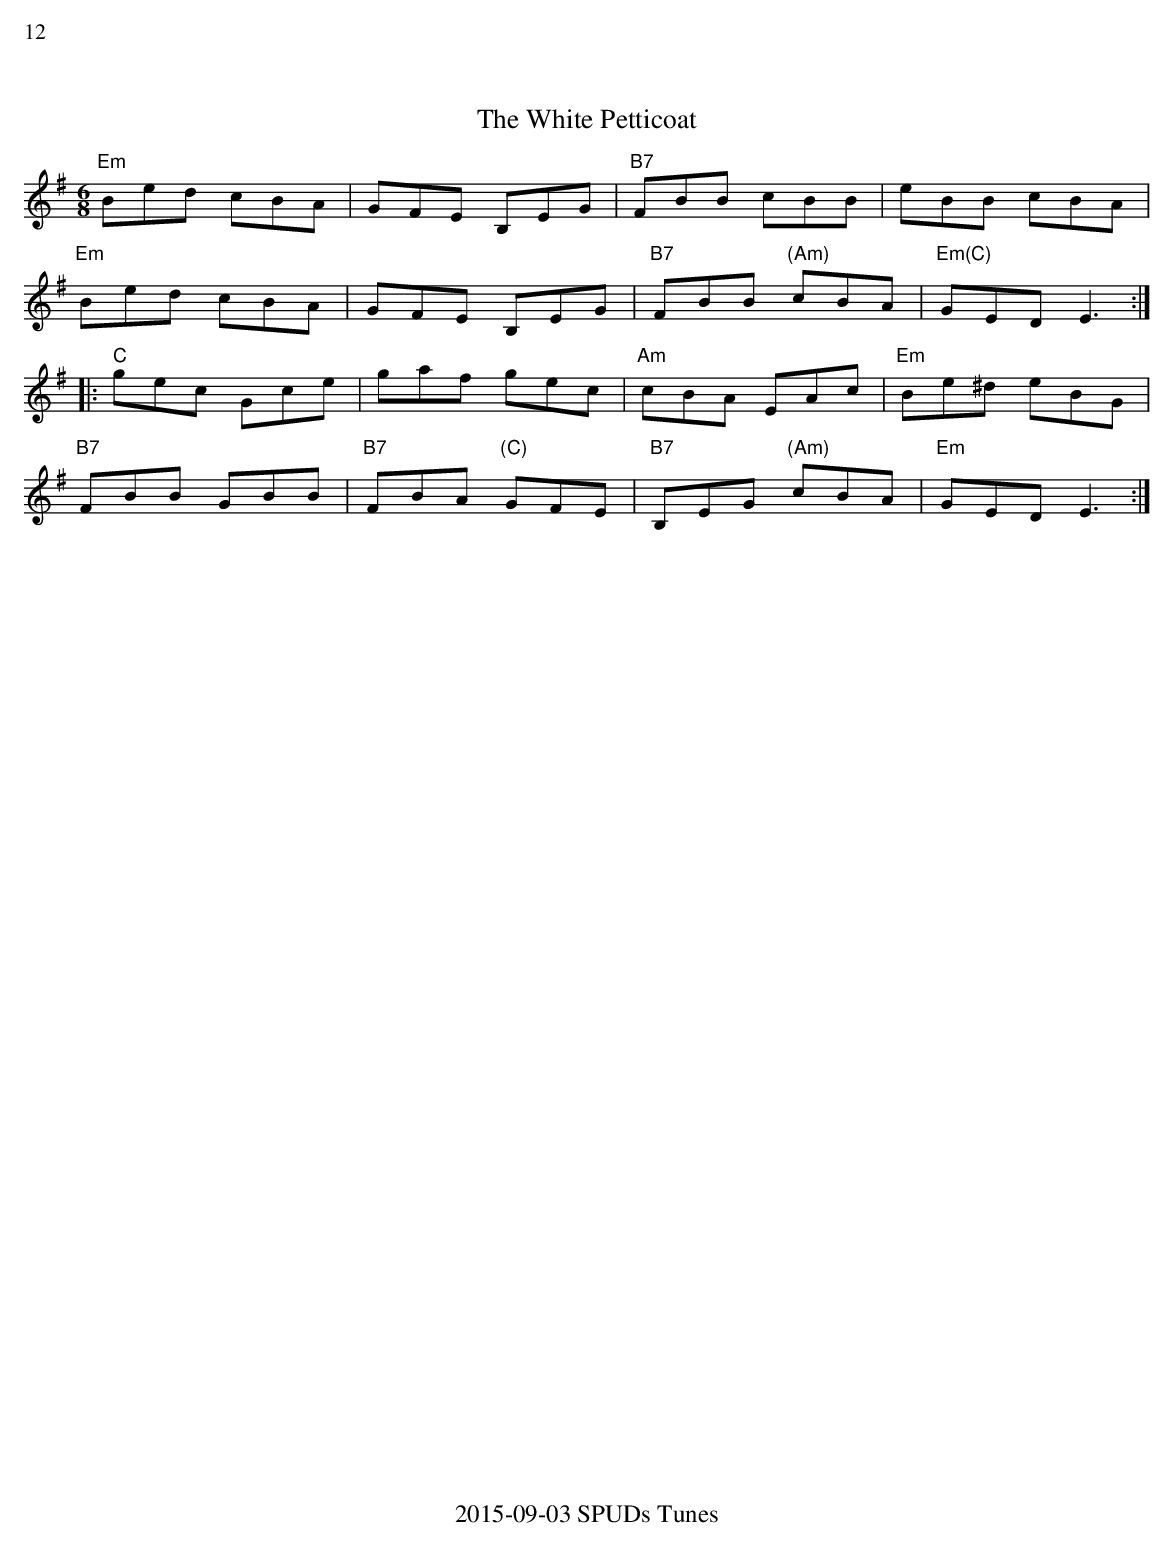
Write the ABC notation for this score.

X:1
%%text 12
T:The White Petticoat
M:6/8
K:Em
"Em"Bed cBA|GFE B,EG|"B7"FBB cBB|eBB cBA|
"Em"Bed cBA|GFE B,EG|"B7"FBB "(Am)"cBA| "Em(C)"GED E3 :|
|: "C"gec Gce|gaf gec|"Am"cBA EAc|"Em"Be^d eBG|
"B7"FBB GBB|"B7"FBA "(C)"GFE|"B7"B,EG "(Am)"cBA|"Em"GED E3:|
